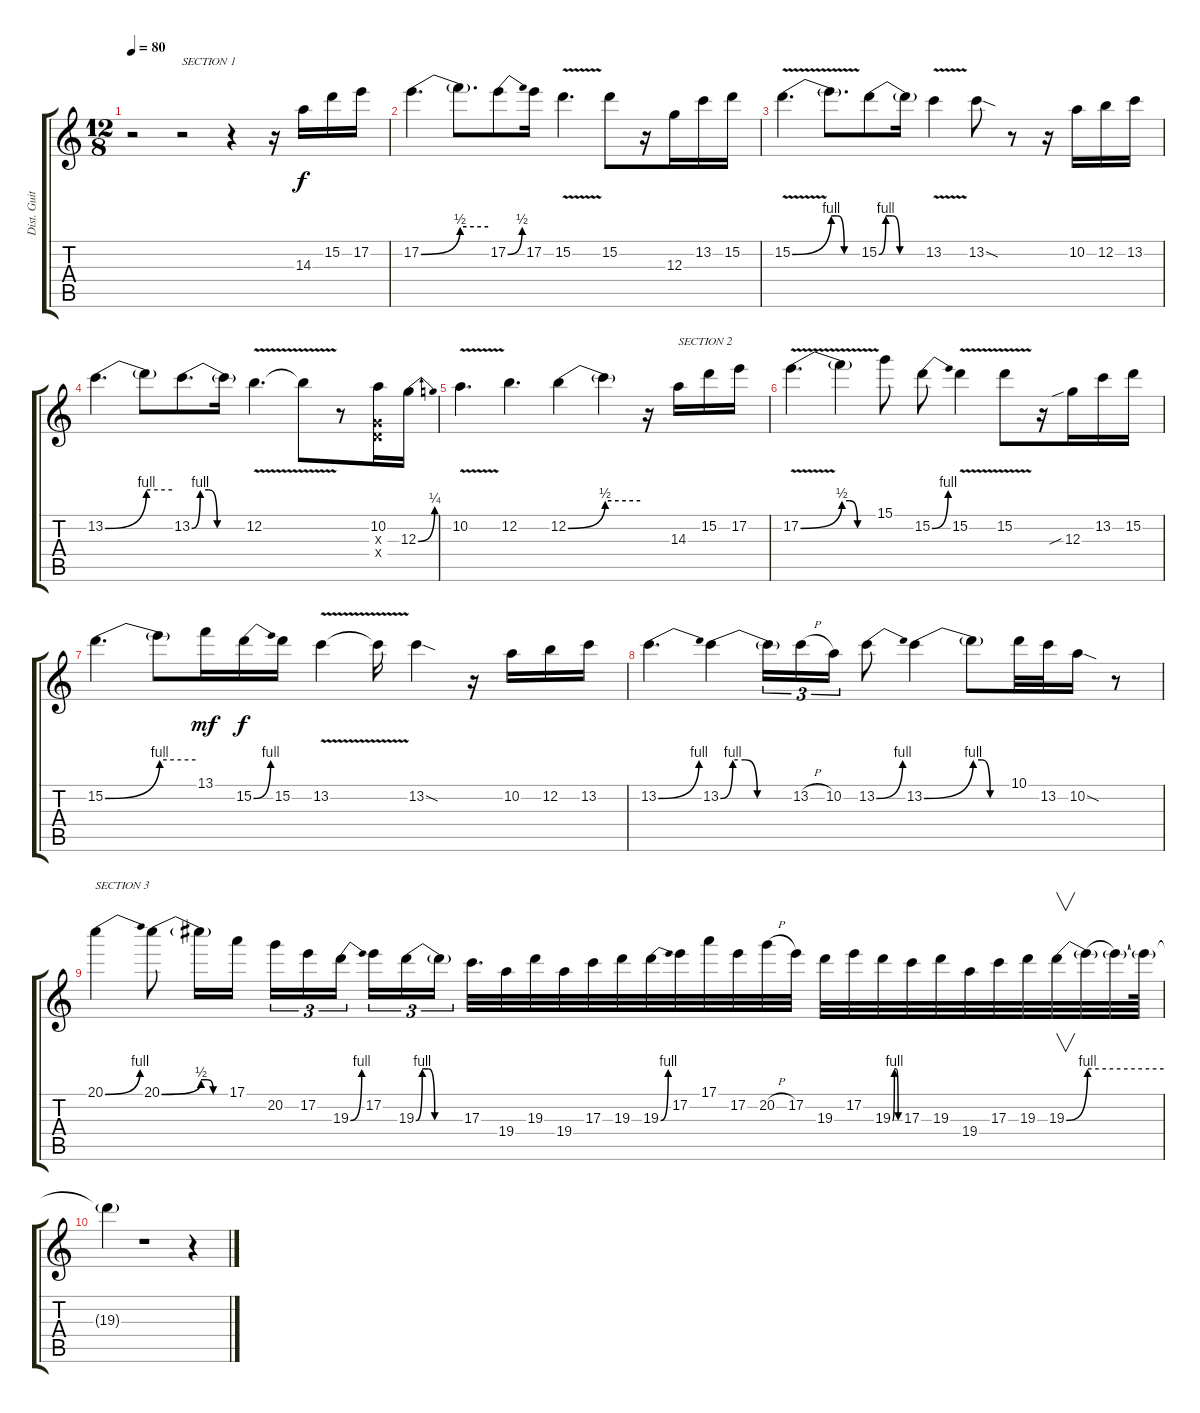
\track ("Dist. Guitar Solo" "Dist. Guit") {instrument distortionguitar}
\staff {score tabs}
\tuning (E4 B3 G3 D3 A2 E2) {hide}
\ts (12 8)
\tempo 80
\clef g2
\ks c
r.2{dy f instrument distortionguitar} r.2{txt "SECTION 1"} r.4 r.16 14.3.16 15.2.16 17.2.16 |
17.2{be (bend 0 0 60 2)}.4{d} 17.2{be (hold 0 2 60 2) t}.8{d} 17.2{be (bend 0 0 60 2)}.8 17.2.16 15.2{v}.4{d} 15.2.8 r.16 12.3.16 13.2.16 15.2.16 |
15.2{be (bend 0 0 60 4) v}.4{d} 15.2{be (custom 0 4 15 4 30 0 60 0) t}.8{d} 15.2{be (custom 0 0 15 4 30 4 45 0 60 0)}.8 15.2{be (hold 0 0 60 0) t}.16 13.2{v}.4 13.2{sod}.8 r.8 r.16 10.2.16 12.2.16 13.2.16 |
13.2{be (bend 0 0 60 4)}.4{d} 13.2{be (hold 0 4 60 4) t}.8 13.2{be (custom 0 0 15 4 30 4 45 0 60 0)}.8{d} 13.2{be (hold 0 0 60 0) t}.16 12.2{v}.4{d} 12.2{v t}.8 r.8 (10.2 0.3{x} 0.4{x}).16 12.3{be (bend 0 0 60 1)}.16 |
10.2{v}.4{d} 12.2.4{d} 12.2{be (bend 0 0 60 2)}.4 12.2{be (hold 0 2 60 2) t}.4 r.16 14.3.16{txt "SECTION 2"} 15.2.16 17.2.16 |
17.2{be (bend 0 0 60 2) v}.4{d} 17.2{be (custom 0 2 15 2 30 0 60 0) t}.4 15.1.8 15.2{be (bend 0 0 60 4)}.8 15.2{v}.4 15.2{v}.8 r.16 12.3{sib}.16 13.2.16 15.2.16 |
15.2{be (bend 0 0 60 4)}.4{d} 15.2{be (hold 0 4 60 4) t}.8 13.1.16{dy mf} 15.2{be (bend 0 0 60 4)}.16{dy f} 15.2.16 13.2{v}.4 13.2{v t}.16 13.2{sod}.4 r.16 10.2.16 12.2.16 13.2.16 |
13.2{be (bend 0 0 60 4)}.4{d} 13.2{be (custom 0 0 15 4 30 4 45 0 60 0)}.4 13.2{be (hold 0 0 60 0) t}.16{tu (3 2)} 13.2{h}.16{tu (3 2)} 10.2.16{tu (3 2)} 13.2{be (bend 0 0 60 4)}.8 13.2{be (bend 0 0 60 4)}.4 13.2{be (custom 0 4 15 4 30 0 60 0) t}.8 10.1.32 13.2.32 10.2{sod}.16 r.8 |
20.1{be (bend 0 0 60 4)}.4{txt "SECTION 3"} 20.1{be (bend 0 0 60 2)}.8 20.1{be (custom 0 2 15 2 30 0 60 0) t}.16 17.1.16{beam splitsecondary} 20.2.16{tu (3 2)} 17.2.16{tu (3 2)} 19.3{be (bend 0 0 60 4)}.16{tu (3 2) beam splitsecondary} 17.2.16{tu (3 2)} 19.3{be (custom 0 0 15 4 30 4 45 0 60 0)}.16{tu (3 2)} 19.3{be (hold 0 0 60 0) t}.16{tu (3 2)} 17.3.32{d} 19.4.32 19.3.32 19.4.32 17.3.32 19.3.32 19.3{be (bend 0 0 60 4)}.32 17.2.32 17.1.32 17.2.32 20.2{h}.32 17.2.32 19.3.32 17.2.32 19.3{be (custom 0 0 15 4 30 4 45 0 60 0)}.32 17.3.32 19.3.32 19.4.32 17.3.32 19.3.32 19.3{be (bend 0 0 60 4)}.32{v} 19.3{be (hold 0 4 60 4) t}.32 19.3{t}.32 19.3{t}.64 |
19.3{t}.4 r.1 r.4
